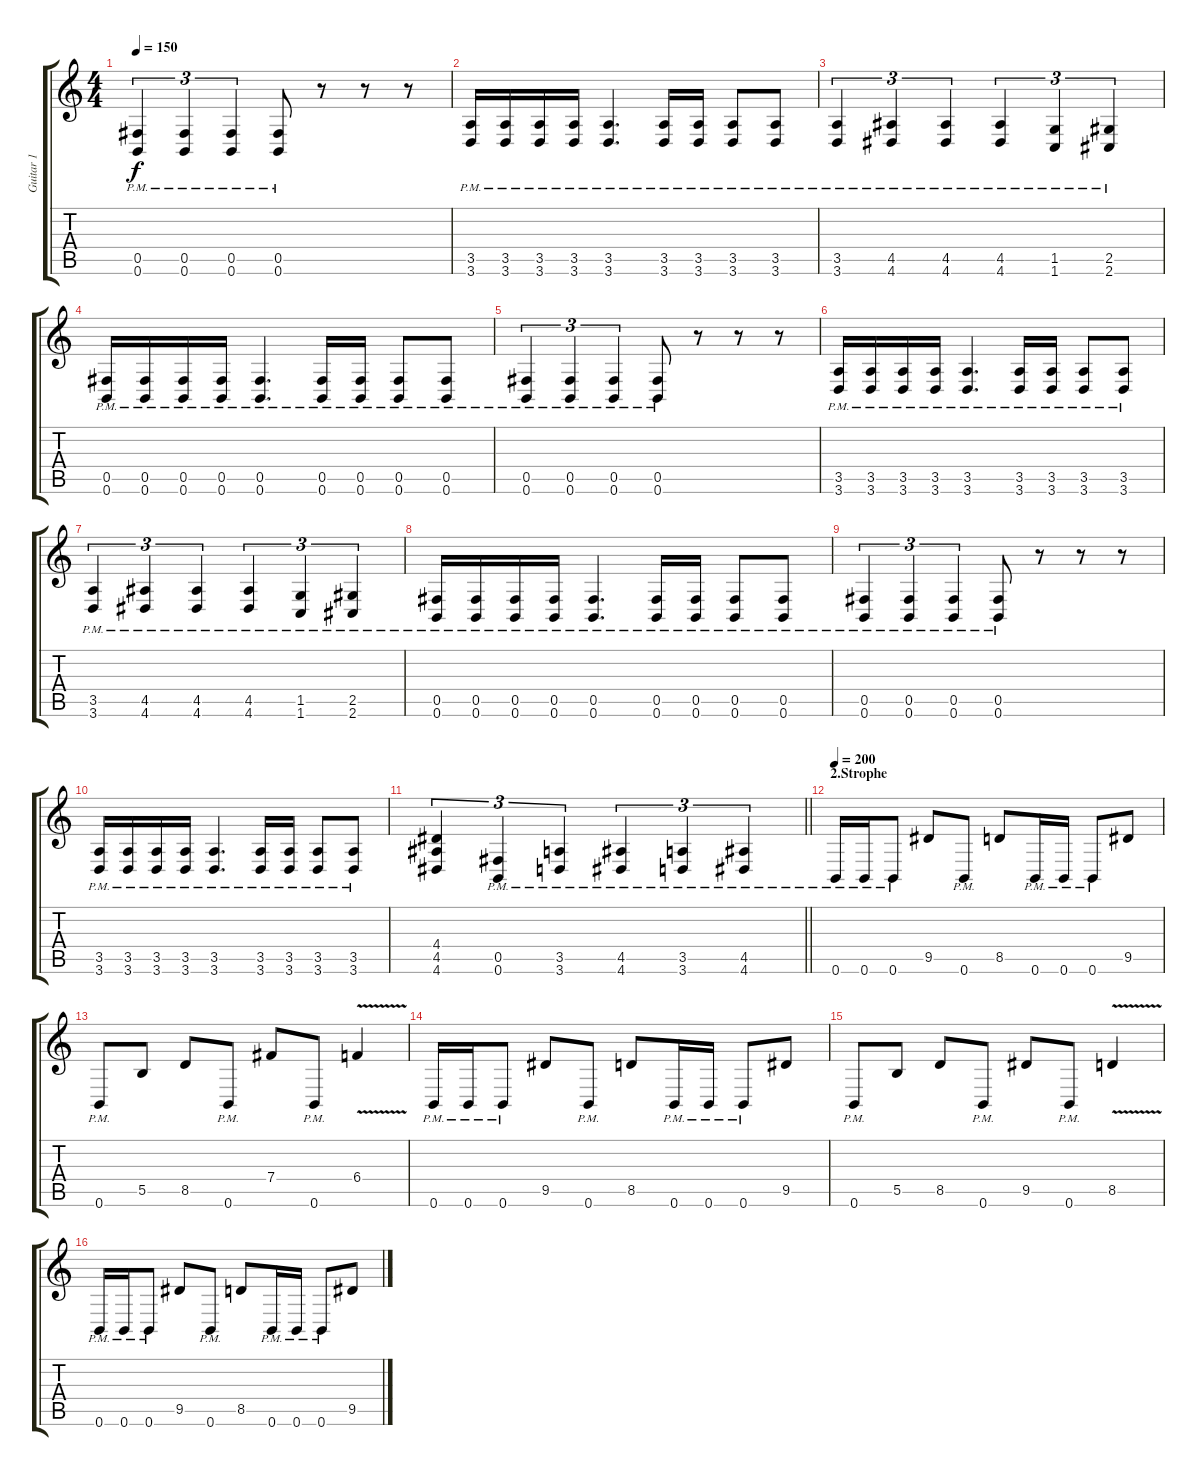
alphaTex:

\track ("Guitar 1" "Guitar 1") {instrument distortionguitar}
\staff {score tabs}
\tuning (Db4 Ab3 E3 B2 Gb2 B1) {hide}
\ts (4 4)
\tempo 150
\clef g2
\ks c
(0.5{pm} 0.6{pm}).4{tu (3 2) dy f} (0.5{pm} 0.6{pm}).4{tu (3 2)} (0.5{pm} 0.6{pm}).4{tu (3 2)} (0.5{pm} 0.6{pm}).8 r.8 r.8 r.8 |
(3.5{pm} 3.6{pm}).16 (3.5{pm} 3.6{pm}).16 (3.5{pm} 3.6{pm}).16 (3.5{pm} 3.6{pm}).16 (3.5{pm} 3.6{pm}).4{d} (3.5{pm} 3.6{pm}).16 (3.5{pm} 3.6{pm}).16 (3.5{pm} 3.6{pm}).8 (3.5{pm} 3.6{pm}).8 |
(3.5{pm} 3.6{pm}).4{tu (3 2)} (4.5{pm} 4.6{pm}).4{tu (3 2)} (4.5{pm} 4.6{pm}).4{tu (3 2)} (4.5{pm} 4.6{pm}).4{tu (3 2)} (1.5{pm} 1.6{pm}).4{tu (3 2)} (2.5{pm} 2.6{pm}).4{tu (3 2)} |
(0.5{pm} 0.6{pm}).16 (0.5{pm} 0.6{pm}).16 (0.5{pm} 0.6{pm}).16 (0.5{pm} 0.6{pm}).16 (0.5{pm} 0.6{pm}).4{d} (0.5{pm} 0.6{pm}).16 (0.5{pm} 0.6{pm}).16 (0.5{pm} 0.6{pm}).8 (0.5{pm} 0.6{pm}).8 |
(0.5{pm} 0.6{pm}).4{tu (3 2)} (0.5{pm} 0.6{pm}).4{tu (3 2)} (0.5{pm} 0.6{pm}).4{tu (3 2)} (0.5{pm} 0.6{pm}).8 r.8 r.8 r.8 |
(3.5{pm} 3.6{pm}).16 (3.5{pm} 3.6{pm}).16 (3.5{pm} 3.6{pm}).16 (3.5{pm} 3.6{pm}).16 (3.5{pm} 3.6{pm}).4{d} (3.5{pm} 3.6{pm}).16 (3.5{pm} 3.6{pm}).16 (3.5{pm} 3.6{pm}).8 (3.5{pm} 3.6{pm}).8 |
(3.5{pm} 3.6{pm}).4{tu (3 2)} (4.5{pm} 4.6{pm}).4{tu (3 2)} (4.5{pm} 4.6{pm}).4{tu (3 2)} (4.5{pm} 4.6{pm}).4{tu (3 2)} (1.5{pm} 1.6{pm}).4{tu (3 2)} (2.5{pm} 2.6{pm}).4{tu (3 2)} |
(0.5{pm} 0.6{pm}).16 (0.5{pm} 0.6{pm}).16 (0.5{pm} 0.6{pm}).16 (0.5{pm} 0.6{pm}).16 (0.5{pm} 0.6{pm}).4{d} (0.5{pm} 0.6{pm}).16 (0.5{pm} 0.6{pm}).16 (0.5{pm} 0.6{pm}).8 (0.5{pm} 0.6{pm}).8 |
(0.5{pm} 0.6{pm}).4{tu (3 2)} (0.5{pm} 0.6{pm}).4{tu (3 2)} (0.5{pm} 0.6{pm}).4{tu (3 2)} (0.5{pm} 0.6{pm}).8 r.8 r.8 r.8 |
(3.5{pm} 3.6{pm}).16 (3.5{pm} 3.6{pm}).16 (3.5{pm} 3.6{pm}).16 (3.5{pm} 3.6{pm}).16 (3.5{pm} 3.6{pm}).4{d} (3.5{pm} 3.6{pm}).16 (3.5{pm} 3.6{pm}).16 (3.5{pm} 3.6{pm}).8 (3.5{pm} 3.6{pm}).8 |
\barLineRight lightlight
(4.4 4.5 4.6).4{tu (3 2)} (0.5{pm} 0.6{pm}).4{tu (3 2)} (3.5{pm} 3.6{pm}).4{tu (3 2)} (4.5{pm} 4.6{pm}).4{tu (3 2)} (3.5{pm} 3.6{pm}).4{tu (3 2)} (4.5{pm} 4.6{pm}).4{tu (3 2)} |
\section ("" "2.Strophe")
\tempo 200
0.6{pm}.16 0.6{pm}.16 0.6{pm}.8 9.5.8 0.6{pm}.8 8.5.8 0.6{pm}.16 0.6{pm}.16 0.6{pm}.8 9.5.8 |
0.6{pm}.8 5.5.8 8.5.8 0.6{pm}.8 7.4.8 0.6{pm}.8 6.4{v}.4 |
0.6{pm}.16 0.6{pm}.16 0.6{pm}.8 9.5.8 0.6{pm}.8 8.5.8 0.6{pm}.16 0.6{pm}.16 0.6{pm}.8 9.5.8 |
0.6{pm}.8 5.5.8 8.5.8 0.6{pm}.8 9.5.8 0.6{pm}.8 8.5{v}.4 |
0.6{pm}.16 0.6{pm}.16 0.6{pm}.8 9.5.8 0.6{pm}.8 8.5.8 0.6{pm}.16 0.6{pm}.16 0.6{pm}.8 9.5.8
